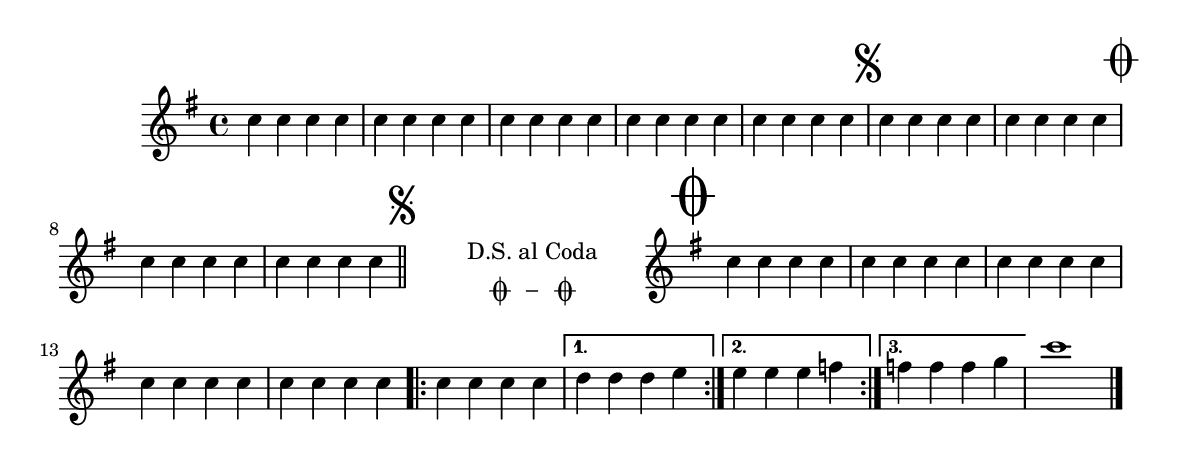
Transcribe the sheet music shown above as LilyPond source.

\version "2.20.0"

%% http://lsr.di.unimi.it/LSR/Item?id=198
%% see also http://lsr.di.unimi.it/LSR/Item?id=190
%% see also http://www.lilypond.org/doc/v2.18/Documentation/snippets/repeats#repeats-positioning-segno-and-coda-_0028with-line-break_0029

%%%%%%%%%%%%%%%%%%%%%%%%%%%%%%%%%%%%%%%%%%%%%%%%%%%%%%%%%%%%%%%%%%%%%%%%%%%%%%%%%%%%%%%%%%
% LSR workaround:
#(set! paper-alist (cons '("snippet" . (cons (* 200 mm) (* 90 mm))) paper-alist))
\paper {
  #(set-paper-size "snippet")
  %indent = 0
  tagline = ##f
}
\markup\vspace #.5
%%%%%%%%%%%%%%%%%%%%%%%%%%%%%%%%%%%%%%%%%%%%%%%%%%%%%%%%%%%%%%%%%%%%%%%%%%%%%%%%%%%%%%%%%%

%here starts the snippet:

%% modified by P.P.Schneider on Feb. 2014

%%% Usage:
%%% ------
%%%   \theSegnoRMark
%%%   \toCodaRMark
%%%   \codaNoNewLine \toSegnoRMark \DSMarkup
%%%   \theCodaRMark
%%%
%%% Example:
%%% --------
%%% { c d e f \segnoRMark
%%%   f d e c \toCodaRMark
%%%   c c e d \codaNoNewLine \toSegnoRMark \DSMarkup
%%%   \bar "||"
%%%   \theCodaRMark
%%%   c d e f
%%%   \bar "|." }

%%% Predefined options
%%% ------------------
%%% 1. "The-Coda-On-New-Line Layout" (\theCodaRMark)
%%% 1.1 Position of "The Coda"-Markup (\theCodaRMarkOnNewLine )
%%% 2. "The-Coda-No-New-Line Layout" (\theCodaRMark)


%%% Definitions
%%% ===========
%% Glyphs
%% ------
theSegnoGlyph = \markup { \musicglyph #"scripts.segno" }
toSegnoGlyph = \theSegnoGlyph
toCodaGlyph = \markup { \musicglyph #"scripts.coda" }
theCodaGlyph = \toCodaGlyph

%% some general shorthand commands
%% -------------------------------
padSegno = {
  \once \override Score.RehearsalMark.padding = #'2
}
showClefKey = {
  \once \override Staff.KeySignature.break-visibility = #all-visible
  \once \override Staff.Clef.break-visibility = #all-visible
}
blankClefKey = {
  \once \override Staff.KeySignature.break-visibility = #all-invisible
  \once \override Staff.Clef.break-visibility = #all-invisible
}

%% segno-coda-markup related shorthands
%% ----------------------------
theSegnoRMark = {
  \padSegno % Pad away from key-accidentals
  \mark \markup { \theSegnoGlyph }
}
toCodaRMark = {
  \padSegno % keep "To Coda" on same level as Segno
  \once \override Score.RehearsalMark.break-visibility = #begin-of-line-invisible
  \once \override Score.RehearsalMark.font-size = #4 % Enlarge Coda-Sign
  \mark \markup { \toCodaGlyph }
}
toSegnoRMark = {
  \padSegno % keep "To Segno" on same level as "The Segno" and "To Coda"
  \once \override Score.RehearsalMark.break-visibility = #begin-of-line-invisible
  \mark \markup { \toSegnoGlyph }
  \cadenzaOn % \stopStaff removes the staff lines (and creates some annoyances related to grob positioning, too)
  \stopStaff % \cadenzaOn will suppress the bar count and
}

%% Textual "dal segno" shorthands
%% ------------------------------
DSCodaTextLine = { % choice one
  \once \override TextScript.extra-offset = #'( 2 . -3.5 )
  <>^\markup { D.S. al Coda }
}
DSCodaTextCenter = { % choice two
  \once \override TextScript.extra-offset = #'( 6 . -5.0 )
  <>^\markup { \center-column { D.S. "al Coda" } }
}
DSCodaTextSymbolCenter = { % choice three
  % 'padding or 'staff-padding won't accept negative values in 2.9.10,
  % so I had to use 'extra-offset instead of X-offset and one of the above
  % \once \override TextScript.baseline-skip = #0
  \repeat unfold 1 { % Adjust unfold counter to manipulate indentation
    s1
    \noBreak
    \bar ""
  }
  \once \override TextScript.extra-offset = #'( 0 . -4.0 )
  \once \override TextScript.word-space = #1.5
  <>^\markup {
          \center-column {
            "D.S. al Coda"
            \line { % some kerning
              \halign #0 \musicglyph #"scripts.coda"
              \halign #0.7 \musicglyph #"scripts.tenuto"
              \halign #0 \musicglyph #"scripts.coda" }
          } }
}

%% "The Coda" related markup shorthands
%% ------------------------------------
theCodaRMarkSize = { % Make "the Coda" RehearsalMark easy to spot!
  \once \override Score.RehearsalMark.font-size = #6
}

theCodaMiddleLeft = { % Choice 1 of The-Coda-On-New-Line Layout
  \theCodaRMarkSize
  % \once \override Score.RehearsalMark.staff-padding = #-4.75 % can't use staff-padding (due to removerd staff?) - must use 'extra-offset
  % \once \override Score.RehearsalMark.X-offset = #-4.5 % produces error - \stopStaff-related? - must use 'extra-offset
  \once \override Score.RehearsalMark.extra-offset = #'( -1 . -10.65 ) % -10.65: volta bracket present
  \mark \markup { \theCodaGlyph }
}

theCodaTopLeft = { % Choice 2 of The-Coda-On-New-Line Layout
  \theCodaRMarkSize
  % \once \override Score.RehearsalMark.staff-padding = #3 % can't use - see above
  % \once \override Score.RehearsalMark.X-offset = #5 % can't use - see above
  \once \override Score.RehearsalMark.extra-offset = #'( 3.2 . 0 ) % Adjust to your layout
  \mark \markup { \theCodaGlyph }
}

theCodaRMarkNoNewLine = { % The-Coda-No-New-Line Layout
  % \once \override Score.RehearsalMark.X-offset = #1.75
  \once \override Score.RehearsalMark.padding = #2
  \once \override Score.RehearsalMark.break-align-symbols = #'(clef)
  \theCodaRMarkSize
  \mark \markup { \theCodaGlyph }
}

%% "The-Coda-On-New-Line": define position of "The Coda"-Markup
%% choices: \theCodaMiddleLeft or \theCodaTopLeft
%% ------------------------------------------------------------
theCodaRMarkOnNewLine =
  \theCodaMiddleLeft

%% "The-Coda-No-New-Line" Layout: space between "toSegno" and "theCoda"
%% --------------------------------------------------------------------
spacerNoNewLine = { % Increase unfold counter to adjust space
  \repeat unfold 3 {
    s1
    \noBreak
    \bar ""
  }
}
%% "The-Coda-On-New-Line" Layout: space between "toSegno" and right margin
%% -----------------------------------------------------------------------
spacerWithNewLine = { % Increase unfold counter to adjust space
  \repeat unfold 5 {
    s1
    \noBreak
    \bar ""
  }
}
%% shared Variable for both Layouts
%% --------------------------------
resumeStaff = {
  \set Timing.measureLength = #(ly:make-moment 1/32)
  s32 % Add a wee bit of staff before the clef!
  \unset Timing.measureLength
  \bar ""
  \cadenzaOff \startStaff % Resume bar count and show staff lines again
}
%% "The-Coda-On-New-Line" Layout: With indent
%% ------------------------------------------
doIndentTheCoda = {
  \blankClefKey
  \repeat unfold 1 { % Adjust unfold counter to manipulate indentation
    s1
    \noBreak
    \bar ""
  }
  \theCodaRMarkOnNewLine
  \partial 64 s64
  \noBreak
  \bar ""
  \resumeStaff
  \showClefKey
}
%% "The-Coda-On-New-Line" Layout: WithOUT indent
%% ---------------------------------------------
dontIndentTheCoda = {
  \startStaff \cadenzaOff  % Resume bar count and show staff lines again
  \theCodaRMarkOnNewLine
}

codaNoNewLine = { } % merely to avoid error message

%%% The Coda layout: uncomment only ONE set of the following
%%% ========================================================
%% Choice One: The Coda NOT on a new line
%% (a.k.a. "The-Coda-No-New-Line Layout")
%% --------------------------------------
% { !!Active!!
codaNoNewLine = { \noBreak }
theCodaRMark = {
  \spacerNoNewLine
  \resumeStaff
  \showClefKey % Show up, you clef and key!
  \theCodaRMarkNoNewLine
}
% } % !!Active!!

%% Choice Two: The Coda INDEED on a new line
%% (a.k.a. "The-Coda-On-New-Line Layout")
%% -----------------------------------------
%{ !!Off!!
theCodaRMark = {
  \spacerWithNewLine
  \break % This is the New line!
  \doIndentTheCoda % use \doIndentTheCoda or \dontIndentTheCoda to your liking
}
%} % !!Off!!

%%% Markup for textual D.S. display
%%% Choices are: \DSCodaTextCenter \DSCodaTextLine \DSCodaTextSymbolCenter
%%% ======================================================================
DSMarkup = \DSCodaTextSymbolCenter

{
  \clef treble
  \key g \major
  \time 4/4
  % \override Score.BarNumber.break-visibility = #all-visible
  \relative c'' {
    \repeat unfold 5 { c4 c c c }
    \theSegnoRMark % Set segno sign as rehearsal mark

    \repeat unfold 2 { c4 c c c }
    \toCodaRMark % Set coda sign as rehearsal mark

    \repeat unfold 2 { c4 c c c }
    \codaNoNewLine % Forbid line-break, if forthcoming Coda shouldn't be on new line
    \bar "||"

    \toSegnoRMark % Set segno sign as rehearsal mark
    \DSMarkup % Textual display of "dal Segno"

    % The coda
    \theCodaRMark % Set coda sign as rehearsal mark, add line break if wanted
    \repeat unfold 5 { c4 c c c }
    \bar ".|:-||"
    \repeat volta 3 { c4 c c c }
    \alternative { { d d d e } { e e e f } { f f f g } }
    c1
    \bar"|."
  }
}

%%%%%%%%%%%%%%%%%%%%%%%%%%%%%%%%%%%%%%%%%%%%%%%%%%%%%%%%%%%%%%%%%%%%%%%%%%%%%%%%%%%%%%%%%%
% LSR workaround:
\markup\vspace #.5
